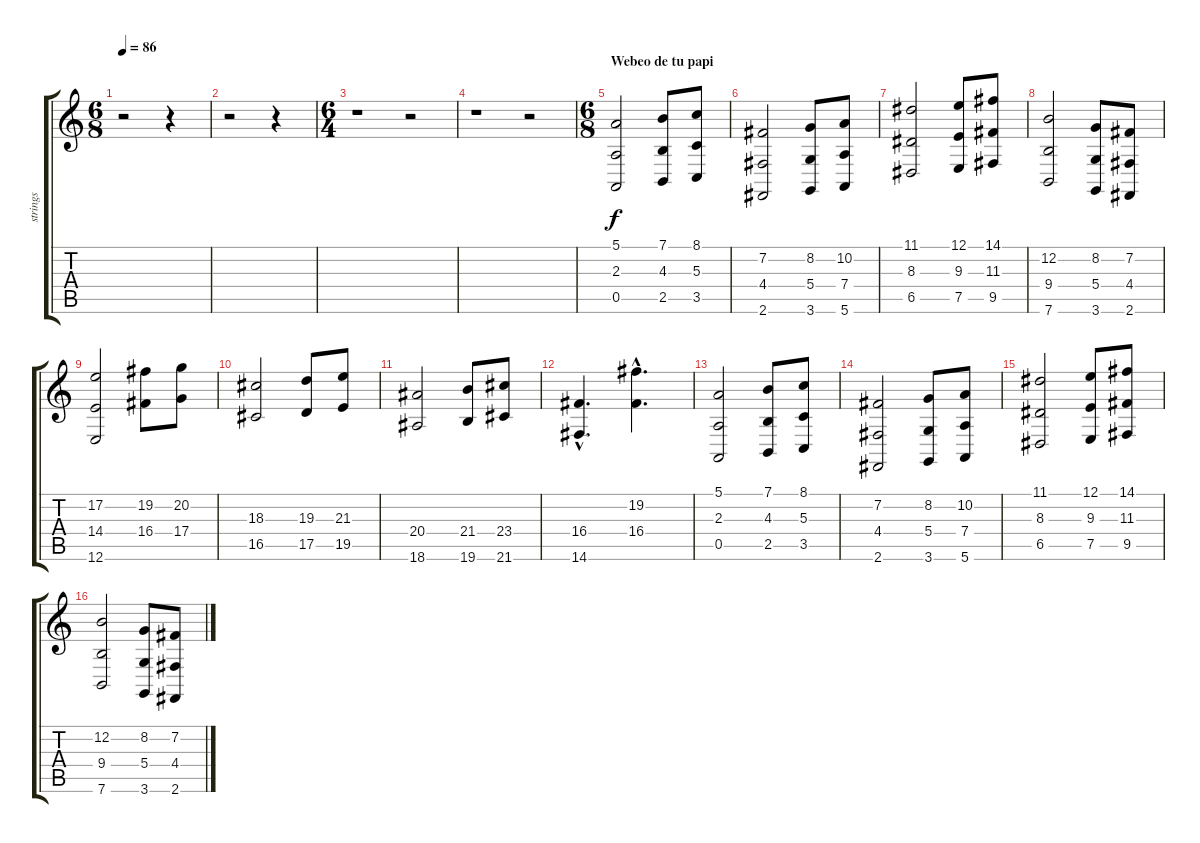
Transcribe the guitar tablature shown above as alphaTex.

\track ("strings" "strings") {instrument stringensemble1}
\staff {score tabs}
\tuning (E4 B3 G3 D3 A2 E2) {hide}
\ts (6 8)
\tempo 86
\clef g2
\ks c
r.2{dy f} r.4 |
r.2 r.4 |
\ts (6 4)
r.1 r.2 |
r.1 r.2 |
\ts (6 8)
\section ("" "Webeo de tu papi")
(5.1 2.3 0.5).2{volume 12} (7.1 4.3 2.5).8 (8.1 5.3 3.5).8 |
(7.2 4.4 2.6).2 (8.2 5.4 3.6).8 (10.2 7.4 5.6).8 |
(11.1 8.3 6.5).2 (12.1 9.3 7.5).8 (14.1 11.3 9.5).8 |
(12.2 9.4 7.6).2 (8.2 5.4 3.6).8 (7.2 4.4 2.6).8 |
(17.2 14.4 12.6).2 (19.2 16.4).8 (20.2 17.4).8 |
(18.3 16.5).2 (19.3 17.5).8 (21.3 19.5).8 |
(20.4 18.6).2 (21.4 19.6).8 (23.4 21.6).8 |
(16.4{hac} 14.6{hac}).4{d} (19.2{hac} 16.4{hac}).4{d} |
(5.1 2.3 0.5).2 (7.1 4.3 2.5).8 (8.1 5.3 3.5).8 |
(7.2 4.4 2.6).2 (8.2 5.4 3.6).8 (10.2 7.4 5.6).8 |
(11.1 8.3 6.5).2 (12.1 9.3 7.5).8 (14.1 11.3 9.5).8 |
(12.2 9.4 7.6).2 (8.2 5.4 3.6).8 (7.2 4.4 2.6).8
